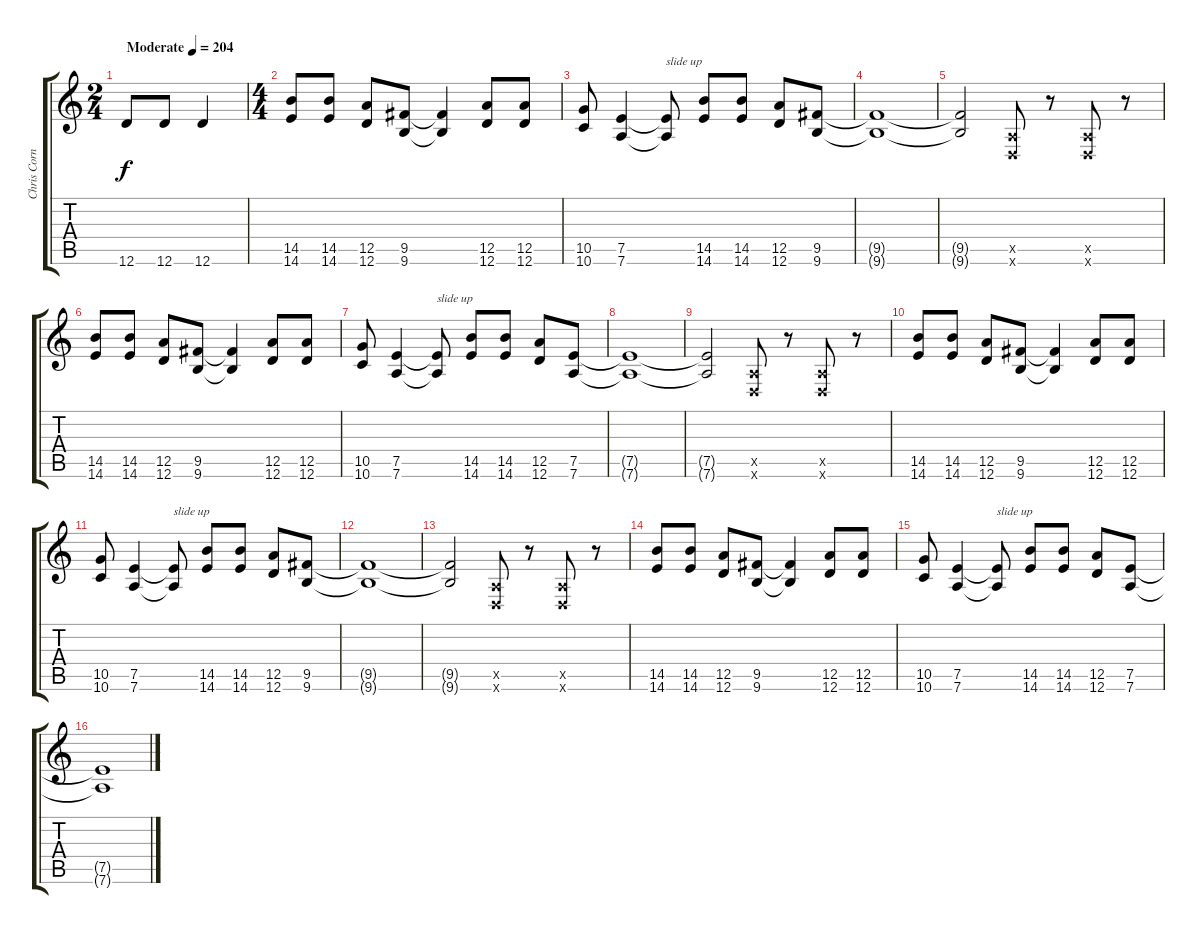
\track ("Chris Cornell - Guitar" "Chris Corn") {instrument overdrivenguitar}
\staff {score tabs}
\tuning (E4 B3 G3 D3 A2 D2) {hide}
\ts (2 4)
\tempo (204 "Moderate")
\clef g2
\ks c
12.6.8{dy f instrument overdrivenguitar} 12.6.8 12.6.4 |
\ts (4 4)
(14.5 14.6).8 (14.5 14.6).8 (12.5 12.6).8 (9.5 9.6).8 (9.5{t} 9.6{t}).4 (12.5 12.6).8 (12.5 12.6).8 |
(10.5 10.6).8 (7.5 7.6).4 (7.5{t} 7.6{t}).8{txt "slide up"} (14.5 14.6).8 (14.5 14.6).8 (12.5 12.6).8 (9.5 9.6).8 |
(9.5{t} 9.6{t}).1 |
(9.5{t} 9.6{t}).2 (0.5{x} 0.6{x}).8 r.8 (0.5{x} 0.6{x}).8 r.8 |
(14.5 14.6).8 (14.5 14.6).8 (12.5 12.6).8 (9.5 9.6).8 (9.5{t} 9.6{t}).4 (12.5 12.6).8 (12.5 12.6).8 |
(10.5 10.6).8 (7.5 7.6).4 (7.5{t} 7.6{t}).8{txt "slide up"} (14.5 14.6).8 (14.5 14.6).8 (12.5 12.6).8 (7.5 7.6).8 |
(7.5{t} 7.6{t}).1 |
(7.5{t} 7.6{t}).2 (0.5{x} 0.6{x}).8 r.8 (0.5{x} 0.6{x}).8 r.8 |
(14.5 14.6).8 (14.5 14.6).8 (12.5 12.6).8 (9.5 9.6).8 (9.5{t} 9.6{t}).4 (12.5 12.6).8 (12.5 12.6).8 |
(10.5 10.6).8 (7.5 7.6).4 (7.5{t} 7.6{t}).8{txt "slide up"} (14.5 14.6).8 (14.5 14.6).8 (12.5 12.6).8 (9.5 9.6).8 |
(9.5{t} 9.6{t}).1 |
(9.5{t} 9.6{t}).2 (0.5{x} 0.6{x}).8 r.8 (0.5{x} 0.6{x}).8 r.8 |
(14.5 14.6).8 (14.5 14.6).8 (12.5 12.6).8 (9.5 9.6).8 (9.5{t} 9.6{t}).4 (12.5 12.6).8 (12.5 12.6).8 |
(10.5 10.6).8 (7.5 7.6).4 (7.5{t} 7.6{t}).8{txt "slide up"} (14.5 14.6).8 (14.5 14.6).8 (12.5 12.6).8 (7.5 7.6).8 |
(7.5{t} 7.6{t}).1
